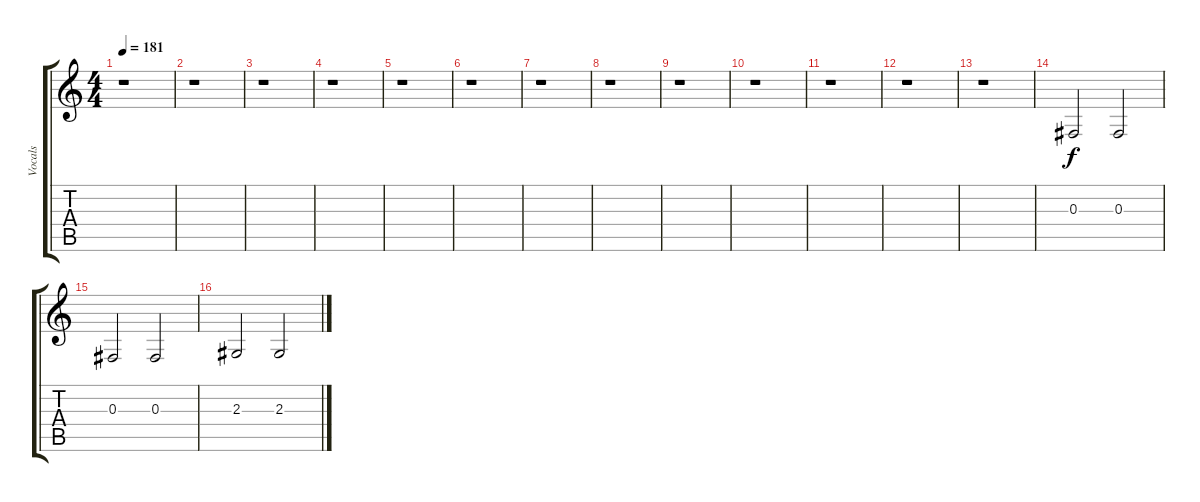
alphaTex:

\track ("Vocals" "Vocals") {instrument altosax}
\staff {score tabs}
\tuning (Eb4 Bb3 Gb3 Db3 Ab2 Eb2) {hide}
\ts (4 4)
\tempo 181
\clef g2
\ks c
r.1{dy f} |
r.1 |
r.1 |
r.1 |
r.1 |
r.1 |
r.1 |
r.1 |
r.1 |
r.1 |
r.1 |
r.1 |
r.1 |
0.3.2 0.3.2 |
0.3.2 0.3.2 |
2.3.2 2.3.2
